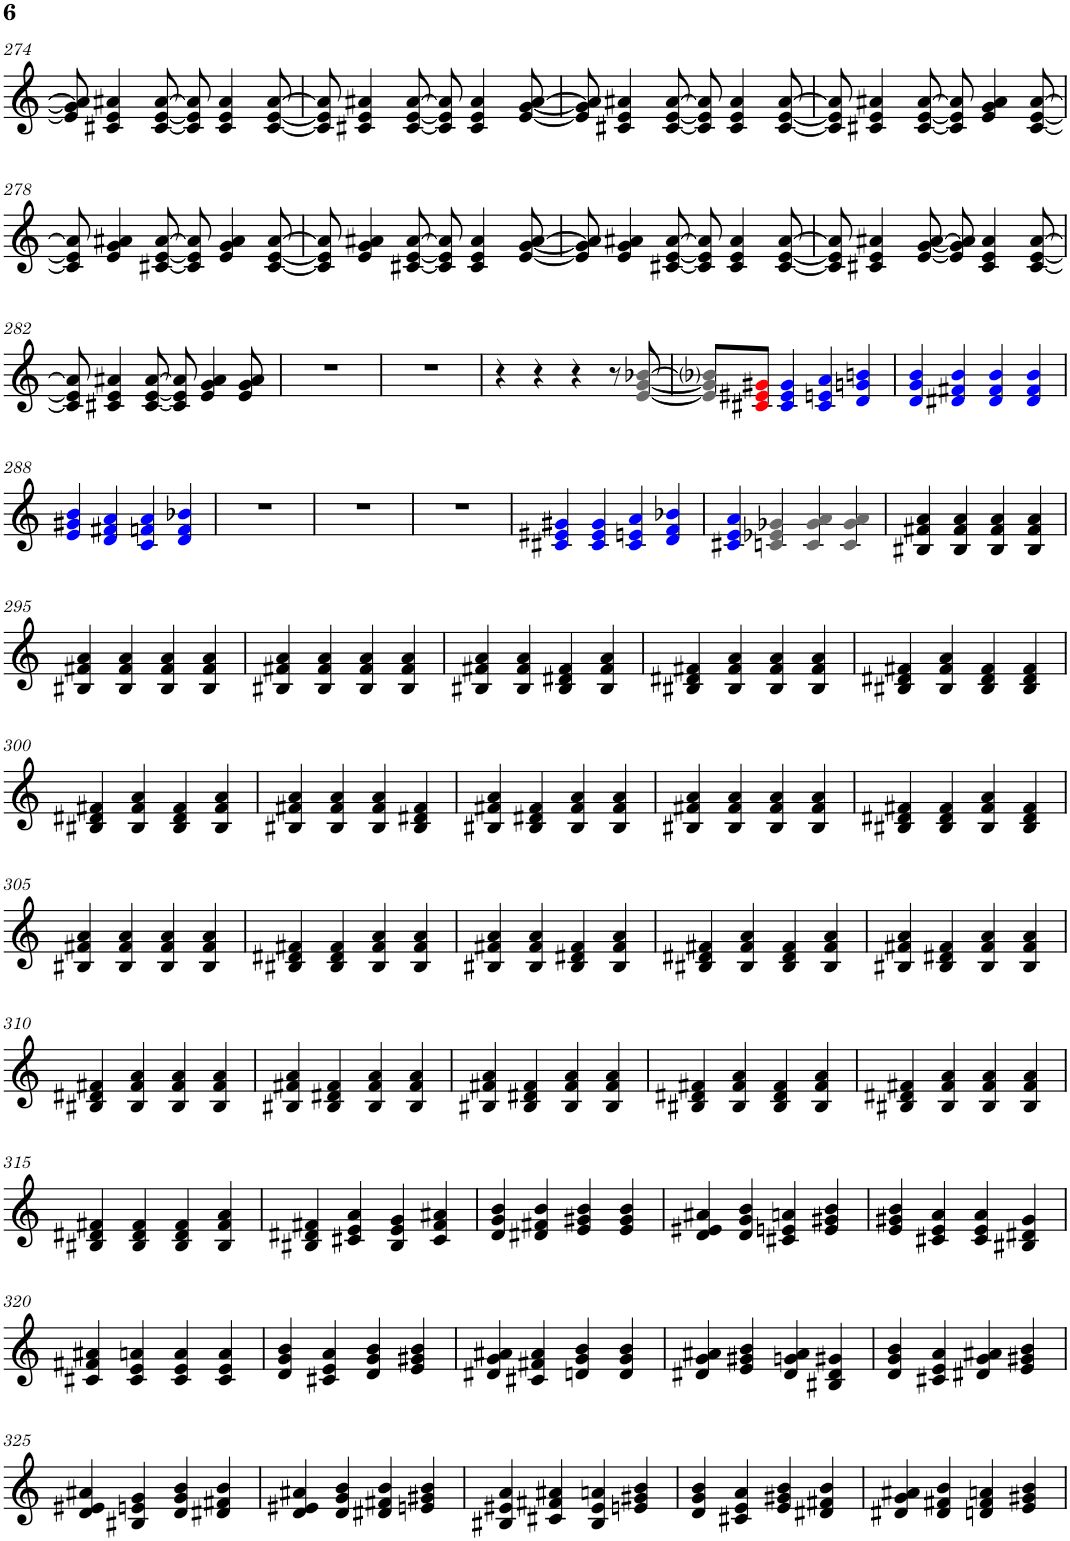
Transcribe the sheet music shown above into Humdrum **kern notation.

**kern
*part1
*staff1
*I"Piano, Danio rerio
*I'Pno.
!!LO:PB:g=z
*clefG2
*k[]
*M4/4
=274
8e/] 8g/] 8a#/]
4c#X/ 4e/ 4a#X/
[8c#/ [8e/ [8a#/
8c#/] 8e/] 8a#/]
4c#/ 4e/ 4a#/
[8c#/ [8e/ [8a#/
=275
8c#/] 8e/] 8a#/]
4c#X/ 4e/ 4a#X/
[8c#/ [8e/ [8a#/
8c#/] 8e/] 8a#/]
4c#/ 4e/ 4a#/
[8e/ [8g/ [8a#/
=276
8e/] 8g/] 8a#/]
4c#X/ 4e/ 4a#X/
[8c#/ [8e/ [8a#/
8c#/] 8e/] 8a#/]
4c#/ 4e/ 4a#/
[8c#/ [8e/ [8a#/
=277
8c#/] 8e/] 8a#/]
4c#X/ 4e/ 4a#X/
[8c#/ [8e/ [8a#/
8c#/] 8e/] 8a#/]
4e/ 4g/ 4a#/
[8c#/ [8e/ [8a#/
!!LO:LB:g=z
=278
8c#/] 8e/] 8a#/]
4e/ 4g/ 4a#X/
[8c#X/ [8e/ [8a#/
8c#/] 8e/] 8a#/]
4e/ 4g/ 4a#/
[8c#/ [8e/ [8a#/
=279
8c#/] 8e/] 8a#/]
4e/ 4g/ 4a#X/
[8c#X/ [8e/ [8a#/
8c#/] 8e/] 8a#/]
4c#/ 4e/ 4a#/
[8e/ [8g/ [8a#/
=280
8e/] 8g/] 8a#/]
4e/ 4g/ 4a#X/
[8c#X/ [8e/ [8a#/
8c#/] 8e/] 8a#/]
4c#/ 4e/ 4a#/
[8c#/ [8e/ [8a#/
=281
8c#/] 8e/] 8a#/]
4c#X/ 4e/ 4a#X/
[8e/ [8g/ [8a#/
8e/] 8g/] 8a#/]
4c#/ 4e/ 4a#/
[8c#/ [8e/ [8a#/
!!LO:LB:g=z
=282
8c#/] 8e/] 8a#/]
4c#X/ 4e/ 4a#X/
[8c#/ [8e/ [8a#/
8c#/] 8e/] 8a#/]
4e/ 4g/ 4a#/
8e/ 8g/ 8a#/
=283
1r
=284
1r
=285
4r
4r
4r
8r
[8ei/ [8gi/ [8b-Xi/
=286
8ei/] 8gi/] 8b-ji/]L
8c#XZ/ 8e#XZ/ 8g#XZ/J
4c#V/ 4e#V/ 4g#V/
4c#V/ 4enV/ 4aV/
4dV/ 4gnV/ 4bnV/
=287
4dV/ 4gV/ 4bV/
4d#XV/ 4f#XV/ 4bV/
4d#V/ 4f#V/ 4bV/
4d#V/ 4f#V/ 4bV/
!!LO:LB:g=z
=288
4eV/ 4g#XV/ 4bV/
4dV/ 4f#XV/ 4aV/
4cV/ 4fnV/ 4aV/
4dV/ 4fV/ 4b-XV/
=289
1r
=290
1r
=291
1r
=292
4c#XV/ 4e#XV/ 4g#XV/
4c#V/ 4e#V/ 4g#V/
4c#V/ 4enV/ 4aV/
4dV/ 4fV/ 4b-XV/
=293
4c#XV/ 4eV/ 4aV/
4cni/ 4e-Xi/ 4g-Xi/
4ci/ 4g-i/ 4ai/
4ci/ 4g-i/ 4ai/
=294
4B#X/ 4f#X/ 4a/
4B#/ 4f#/ 4a/
4B#/ 4f#/ 4a/
4B#/ 4f#/ 4a/
!!LO:LB:g=z
=295
4B#X/ 4f#X/ 4a/
4B#/ 4f#/ 4a/
4B#/ 4f#/ 4a/
4B#/ 4f#/ 4a/
=296
4B#X/ 4f#X/ 4a/
4B#/ 4f#/ 4a/
4B#/ 4f#/ 4a/
4B#/ 4f#/ 4a/
=297
4B#X/ 4f#X/ 4a/
4B#/ 4f#/ 4a/
4B#/ 4d#X/ 4f#/
4B#/ 4f#/ 4a/
=298
4B#X/ 4d#X/ 4f#X/
4B#/ 4f#/ 4a/
4B#/ 4f#/ 4a/
4B#/ 4f#/ 4a/
=299
4B#X/ 4d#X/ 4f#X/
4B#/ 4f#/ 4a/
4B#/ 4d#/ 4f#/
4B#/ 4d#/ 4f#/
!!LO:LB:g=z
=300
4B#X/ 4d#X/ 4f#X/
4B#/ 4f#/ 4a/
4B#/ 4d#/ 4f#/
4B#/ 4f#/ 4a/
=301
4B#X/ 4f#X/ 4a/
4B#/ 4f#/ 4a/
4B#/ 4f#/ 4a/
4B#/ 4d#X/ 4f#/
=302
4B#X/ 4f#X/ 4a/
4B#/ 4d#X/ 4f#/
4B#/ 4f#/ 4a/
4B#/ 4f#/ 4a/
=303
4B#X/ 4f#X/ 4a/
4B#/ 4f#/ 4a/
4B#/ 4f#/ 4a/
4B#/ 4f#/ 4a/
=304
4B#X/ 4d#X/ 4f#X/
4B#/ 4d#/ 4f#/
4B#/ 4f#/ 4a/
4B#/ 4d#/ 4f#/
!!LO:LB:g=z
=305
4B#X/ 4f#X/ 4a/
4B#/ 4f#/ 4a/
4B#/ 4f#/ 4a/
4B#/ 4f#/ 4a/
=306
4B#X/ 4d#X/ 4f#X/
4B#/ 4d#/ 4f#/
4B#/ 4f#/ 4a/
4B#/ 4f#/ 4a/
=307
4B#X/ 4f#X/ 4a/
4B#/ 4f#/ 4a/
4B#/ 4d#X/ 4f#/
4B#/ 4f#/ 4a/
=308
4B#X/ 4d#X/ 4f#X/
4B#/ 4f#/ 4a/
4B#/ 4d#/ 4f#/
4B#/ 4f#/ 4a/
=309
4B#X/ 4f#X/ 4a/
4B#/ 4d#X/ 4f#/
4B#/ 4f#/ 4a/
4B#/ 4f#/ 4a/
!!LO:LB:g=z
=310
4B#X/ 4d#X/ 4f#X/
4B#/ 4f#/ 4a/
4B#/ 4f#/ 4a/
4B#/ 4f#/ 4a/
=311
4B#X/ 4f#X/ 4a/
4B#/ 4d#X/ 4f#/
4B#/ 4f#/ 4a/
4B#/ 4f#/ 4a/
=312
4B#X/ 4f#X/ 4a/
4B#/ 4d#X/ 4f#/
4B#/ 4f#/ 4a/
4B#/ 4f#/ 4a/
=313
4B#X/ 4d#X/ 4f#X/
4B#/ 4f#/ 4a/
4B#/ 4d#/ 4f#/
4B#/ 4f#/ 4a/
=314
4B#X/ 4d#X/ 4f#X/
4B#/ 4f#/ 4a/
4B#/ 4f#/ 4a/
4B#/ 4f#/ 4a/
!!LO:LB:g=z
=315
4B#X/ 4d#X/ 4f#X/
4B#/ 4d#/ 4f#/
4B#/ 4d#/ 4f#/
4B#/ 4f#/ 4a/
=316
4B#X/ 4d#X/ 4f#X/
4c#X/ 4e/ 4a/
4B#/ 4e/ 4g/
4c#/ 4f#/ 4a#X/
=317
4d/ 4g/ 4b/
4d#X/ 4f#X/ 4b/
4e/ 4g#X/ 4b/
4e/ 4g#/ 4b/
=318
4d/ 4e#X/ 4a#X/
4d/ 4g/ 4b/
4c#X/ 4en/ 4an/
4e/ 4g#X/ 4b/
=319
4e/ 4g#X/ 4b/
4c#X/ 4e/ 4a/
4c#/ 4e/ 4a/
4B#X/ 4d#X/ 4g#/
!!LO:LB:g=z
=320
4c#X/ 4f#X/ 4a#X/
4c#/ 4e/ 4an/
4c#/ 4e/ 4a/
4c#/ 4e/ 4a/
=321
4d/ 4g/ 4b/
4c#X/ 4e/ 4a/
4d/ 4g/ 4b/
4e/ 4g#X/ 4b/
=322
4d#X/ 4g/ 4a#X/
4c#X/ 4f#X/ 4a#/
4dn/ 4g/ 4b/
4d/ 4g/ 4b/
=323
4d#X/ 4g/ 4a#X/
4e/ 4g#X/ 4b/
4d#/ 4gn/ 4a#/
4B#X/ 4d#/ 4g#X/
=324
4d/ 4g/ 4b/
4c#X/ 4e/ 4a/
4d#X/ 4g/ 4a#X/
4e/ 4g#X/ 4b/
!!LO:LB:g=z
=325
4d/ 4e#X/ 4a#X/
4B#X/ 4en/ 4g/
4d/ 4g/ 4b/
4d#X/ 4f#X/ 4b/
=326
4d/ 4e#X/ 4a#X/
4d/ 4g/ 4b/
4d#X/ 4f#X/ 4b/
4en/ 4g#X/ 4b/
=327
4B#X/ 4e#X/ 4a/
4c#X/ 4f#X/ 4a#X/
4B#/ 4e#/ 4an/
4en/ 4g#X/ 4b/
=328
4d/ 4g/ 4b/
4c#X/ 4e/ 4a/
4e/ 4g#X/ 4b/
4d#X/ 4f#X/ 4b/
=329
4d#X/ 4g/ 4a#X/
4d#/ 4f#X/ 4b/
4dn/ 4f#/ 4an/
4e/ 4g#X/ 4b/
=
*-
